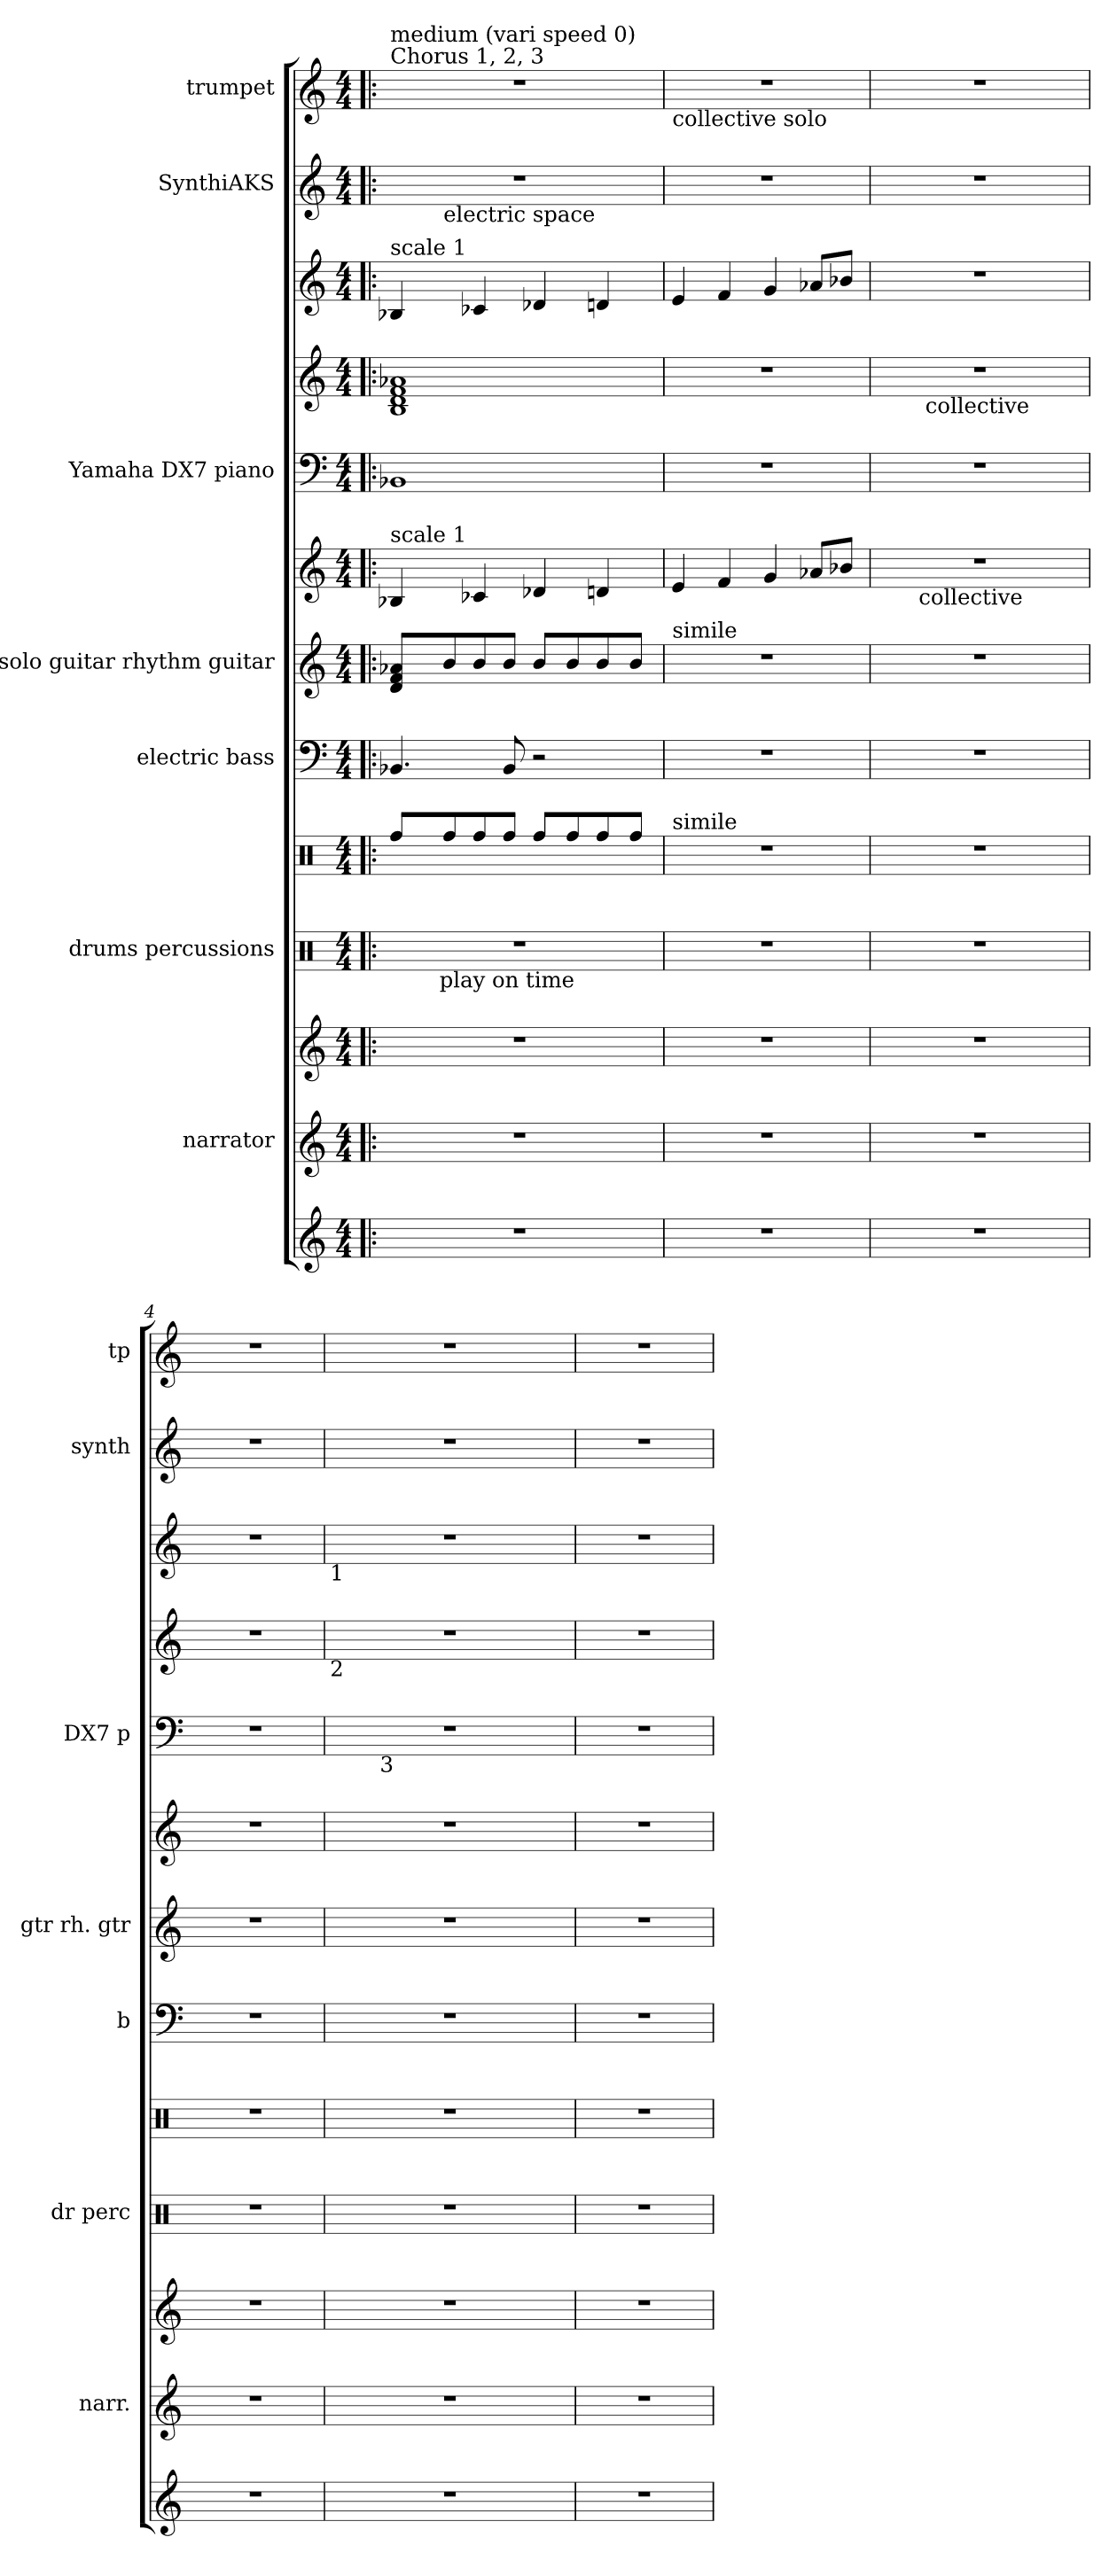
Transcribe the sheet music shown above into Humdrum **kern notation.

**kern	**kern	**kern	**kern	**kern	**kern	**kern	**kern	**kern	**kern	**kern	**kern	**kern
*part9	*part8	*part7	*part6	*part6	*part5	*part4	*part4	*part3	*part3	*part3	*part2	*part1
*staff13	*staff12	*staff11	*staff10	*staff9	*staff8	*staff7	*staff6	*staff5	*staff4	*staff3	*staff2	*staff1
*	*I"narrator	*	*I"drums       percussions	*	*I"electric bass	*I"solo guitar       rhythm guitar	*	*I"Yamaha DX7        piano	*	*	*I"SynthiAKS	*I"trumpet
*	*I'narr.	*	*I'dr     perc	*	*I'b	*I'gtr     rh. gtr	*	*I'DX7       p	*	*	*I'synth	*I'tp
!!LO:PB:g=z
*clefG2	*clefG2	*clefG2	*clefX	*clefX	*clefF4	*clefG2	*clefG2	*clefF4	*clefG2	*clefG2	*clefG2	*clefG2
*	*	*	*	*	*ITrd7c12	*ITrd7c12	*ITrd7c12	*	*	*	*	*
*k[]	*k[]	*k[]	*k[]	*k[]	*k[]	*k[]	*k[]	*k[]	*k[]	*k[]	*k[]	*k[]
*M4/4	*M4/4	*M4/4	*M4/4	*M4/4	*M4/4	*M4/4	*M4/4	*M4/4	*M4/4	*M4/4	*M4/4	*M4/4
=1!|:	=1!|:	=1!|:	=1!|:	=1!|:	=1!|:	=1!|:	=1!|:	=1!|:	=1!|:	=1!|:	=1!|:	=1!|:
!	!	!	!	!	!	!	!	!	!	!	!	!LO:TX:a:t=Chorus 1, 2, 3
!	!	!	!	!	!	!	!	!	!	!	!	!LO:TX:a:t=medium (vari speed 0)
!	!	!	!	!	!	!	!	!	!	!LO:TX:a:t=scale 1	!	!
!	!	!	!	!	!	!	!LO:TX:a:t=scale 1	!	!	!	!	!
*	*	*	*^	*	*	*	*	*	*	*	*^	*
1r	1r	1r	1r	16ryy	8Rffi/L	4.BBB-Xi/	8Di/ 8Fi 8A-XiL	4BB-Xi/	1BB-Xi	1Bi 1di 1fi 1a-Xi	4B-Xi/	1r	8ryy	1r
.	.	.	.	32ryy	.	.	.	.	.	.	.	.	.	.
.	.	.	.	64ryy	.	.	.	.	.	.	.	.	.	.
.	.	.	.	128ryy	.	.	.	.	.	.	.	.	.	.
.	.	.	.	512.ryy	.	.	.	.	.	.	.	.	.	.
!	!	!	!	!LO:TX:b:t=play on time	!	!	!	!	!	!	!	!	!	!
.	.	.	.	2ryy	.	.	.	.	.	.	.	.	.	.
!	!	!	!	!	!	!	!	!	!	!	!	!	!LO:TX:b:t=electric space	!
.	.	.	.	.	8Rffi/	.	8Bi/	.	.	.	.	.	2..ryy	.
.	.	.	.	.	8Rffi/	.	8Bi/	4C-Xi/	.	.	4c-Xi/	.	.	.
.	.	.	.	.	8Rffi/J	8BBB-i/	8Bi/J	.	.	.	.	.	.	.
.	.	.	.	.	8Rffi/L	2r	8Bi/L	4D-Xi/	.	.	4d-Xi/	.	.	.
.	.	.	.	4ryy	.	.	.	.	.	.	.	.	.	.
.	.	.	.	.	8Rffi/	.	8Bi/	.	.	.	.	.	.	.
.	.	.	.	.	8Rffi/	.	8Bi/	4Dni/	.	.	4dni/	.	.	.
.	.	.	.	8ryy	.	.	.	.	.	.	.	.	.	.
.	.	.	.	.	8Rffi/J	.	8Bi/J	.	.	.	.	.	.	.
.	.	.	.	256ryy	.	.	.	.	.	.	.	.	.	.
.	.	.	.	1024ryy	.	.	.	.	.	.	.	.	.	.
=2	=2	=2	=2	=2	=2	=2	=2	=2	=2	=2	=2	=2	=2	=2
!	!	!	!	!	!	!	!	!	!	!	!	!	!	!LO:TX:b:t=collective solo
!	!	!	!	!	!	!	!	!	!	!	!	!LO:TX:b:t=free sound	!	!
!	!	!	!	!	!	!	!LO:TX:a:t=simile	!	!	!	!	!	!	!
!	!	!	!	!	!LO:TX:a:t=simile	!	!	!	!	!	!	!	!	!
*	*	*	*v	*v	*	*	*	*	*	*	*	*v	*v	*
1r	1r	1r	1r	1r	1r	1r	4Ei/	1r	1r	4ei/	1r	1r
.	.	.	.	.	.	.	4Fi/	.	.	4fi/	.	.
.	.	.	.	.	.	.	4Gi/	.	.	4gi/	.	.
.	.	.	.	.	.	.	8A-Xi/L	.	.	8a-Xi/L	.	.
.	.	.	.	.	.	.	8B-Xi/J	.	.	8b-Xi/J	.	.
=3	=3	=3	=3	=3	=3	=3	=3	=3	=3	=3	=3	=3
*	*	*	*	*	*	*	*^	*	*^	*	*	*
1r	1r	1r	1r	1r	1r	1r	1r	8ryy	1r	1r	8ryy	1r	1r	1r
.	.	.	.	.	.	.	.	32ryy	.	.	32ryy	.	.	.
.	.	.	.	.	.	.	.	1024ryy	.	.	128ryy	.	.	.
!	!	!	!	!	!	!	!	!LO:TX:b:t=collective	!	!	!	!	!	!
.	.	.	.	.	.	.	.	2ryy	.	.	.	.	.	.
.	.	.	.	.	.	.	.	.	.	.	1024ryy	.	.	.
!	!	!	!	!	!	!	!	!	!	!	!LO:TX:b:t=collective	!	!	!
.	.	.	.	.	.	.	.	.	.	.	2ryy	.	.	.
.	.	.	.	.	.	.	.	4ryy	.	.	.	.	.	.
.	.	.	.	.	.	.	.	.	.	.	4ryy	.	.	.
.	.	.	.	.	.	.	.	16ryy	.	.	.	.	.	.
.	.	.	.	.	.	.	.	.	.	.	16ryy	.	.	.
.	.	.	.	.	.	.	.	64ryy	.	.	.	.	.	.
.	.	.	.	.	.	.	.	.	.	.	64ryy	.	.	.
.	.	.	.	.	.	.	.	128...ryy	.	.	.	.	.	.
.	.	.	.	.	.	.	.	.	.	.	256..ryy	.	.	.
=4	=4	=4	=4	=4	=4	=4	=4	=4	=4	=4	=4	=4	=4	=4
!	!	!	!	!	!	!	!	!	!	!LO:TX:b:t=solo	!	!	!	!
!	!	!	!	!	!	!	!LO:TX:b:t=solo	!	!	!	!	!	!	!
*	*	*	*	*	*	*	*v	*v	*	*v	*v	*	*	*
1r	1r	1r	1r	1r	1r	1r	1r	1r	1r	1r	1r	1r
=5	=5	=5	=5	=5	=5	=5	=5	=5	=5	=5	=5	=5
!	!	!	!	!	!	!	!	!	!	!LO:TX:b:t=1	!	!
!	!	!	!	!	!	!	!	!	!LO:TX:b:t=2	!	!	!
*	*	*	*	*	*	*	*	*^	*	*	*	*
1r	1r	1r	1r	1r	1r	1r	1r	1r	8ryy	1r	1r	1r	1r
.	.	.	.	.	.	.	.	.	64ryy	.	.	.	.
.	.	.	.	.	.	.	.	.	1024ryy	.	.	.	.
!	!	!	!	!	!	!	!	!	!LO:TX:b:t=3	!	!	!	!
.	.	.	.	.	.	.	.	.	2ryy	.	.	.	.
.	.	.	.	.	.	.	.	.	4ryy	.	.	.	.
.	.	.	.	.	.	.	.	.	16ryy	.	.	.	.
.	.	.	.	.	.	.	.	.	32ryy	.	.	.	.
.	.	.	.	.	.	.	.	.	128...ryy	.	.	.	.
*	*	*	*	*	*	*	*	*v	*v	*	*	*	*
=6	=6	=6	=6	=6	=6	=6	=6	=6	=6	=6	=6	=6
1r	1r	1r	1r	1r	1r	1r	1r	1r	1r	1r	1r	1r
=	=	=	=	=	=	=	=	=	=	=	=	=
*-	*-	*-	*-	*-	*-	*-	*-	*-	*-	*-	*-	*-
